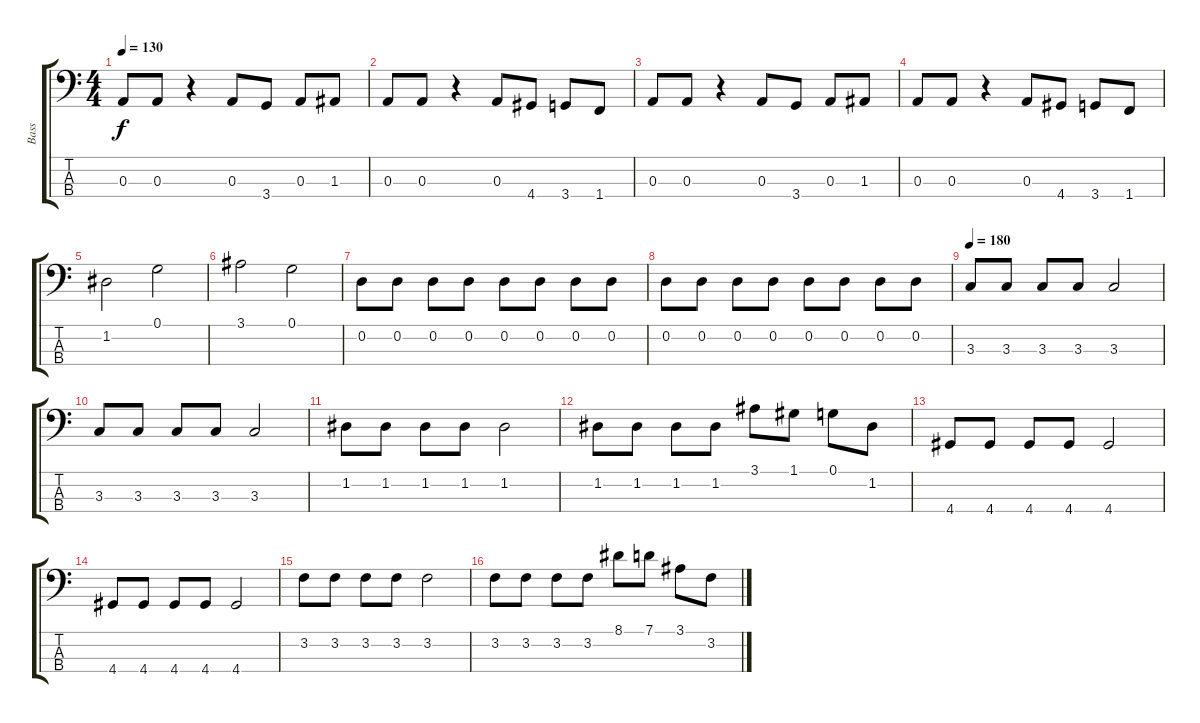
\track ("Bass" "Bass") {instrument fretlessbass}
\staff {score tabs}
\tuning (G2 D2 A1 E1) {hide}
\ts (4 4)
\tempo 130
\clef f4
\ks c
0.3.8{dy f} 0.3.8 r.4 0.3.8 3.4.8 0.3.8 1.3.8 |
0.3.8 0.3.8 r.4 0.3.8 4.4.8 3.4.8 1.4.8 |
0.3.8 0.3.8 r.4 0.3.8 3.4.8 0.3.8 1.3.8 |
0.3.8 0.3.8 r.4 0.3.8 4.4.8 3.4.8 1.4.8 |
1.2.2 0.1.2 |
3.1.2 0.1.2 |
0.2.8 0.2.8 0.2.8 0.2.8 0.2.8 0.2.8 0.2.8 0.2.8 |
0.2.8 0.2.8 0.2.8 0.2.8 0.2.8 0.2.8 0.2.8 0.2.8 |
\tempo 180
3.3.8 3.3.8 3.3.8 3.3.8 3.3.2 |
3.3.8 3.3.8 3.3.8 3.3.8 3.3.2 |
1.2.8 1.2.8 1.2.8 1.2.8 1.2.2 |
1.2.8 1.2.8 1.2.8 1.2.8 3.1.8 1.1.8 0.1.8 1.2.8 |
4.4.8 4.4.8 4.4.8 4.4.8 4.4.2 |
4.4.8 4.4.8 4.4.8 4.4.8 4.4.2 |
3.2.8 3.2.8 3.2.8 3.2.8 3.2.2 |
3.2.8 3.2.8 3.2.8 3.2.8 8.1.8 7.1.8 3.1.8 3.2.8
